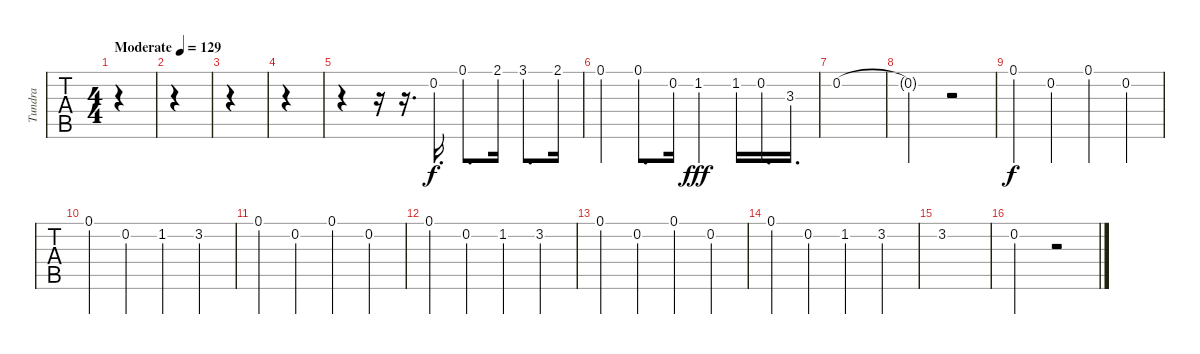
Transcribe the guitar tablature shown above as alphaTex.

\track ("Tundra" "Tundra") {instrument electricbassfinger}
\staff {tabs}
\tuning (C3 G2 D2 A1 E1 B0) {hide}
\ts (4 4)
\tempo (129 "Moderate")
\clef f4
\ks c
|
|
|
|
r.4{volume 10} r.16 r.16{d} 0.2.16{d} 0.1.8{d} 2.1.16 3.1.8{d} 2.1.16 |
0.1.4 0.1.8{d} 0.2.16{dy f} 1.2.4{dy fff} 1.2.16 0.2.16{d} 3.3.16{d} |
0.2.1 |
0.2{t}.2 r.2 |
0.1.4{dy f volume 13} 0.2.4 0.1.4 0.2.4 |
0.1.4 0.2.4 1.2.4 3.2.4 |
0.1.4 0.2.4 0.1.4 0.2.4 |
0.1.4 0.2.4 1.2.4 3.2.4 |
0.1.4 0.2.4 0.1.4 0.2.4 |
0.1.4 0.2.4 1.2.4 3.2.4 |
3.2.1 |
0.2.2 r.2
